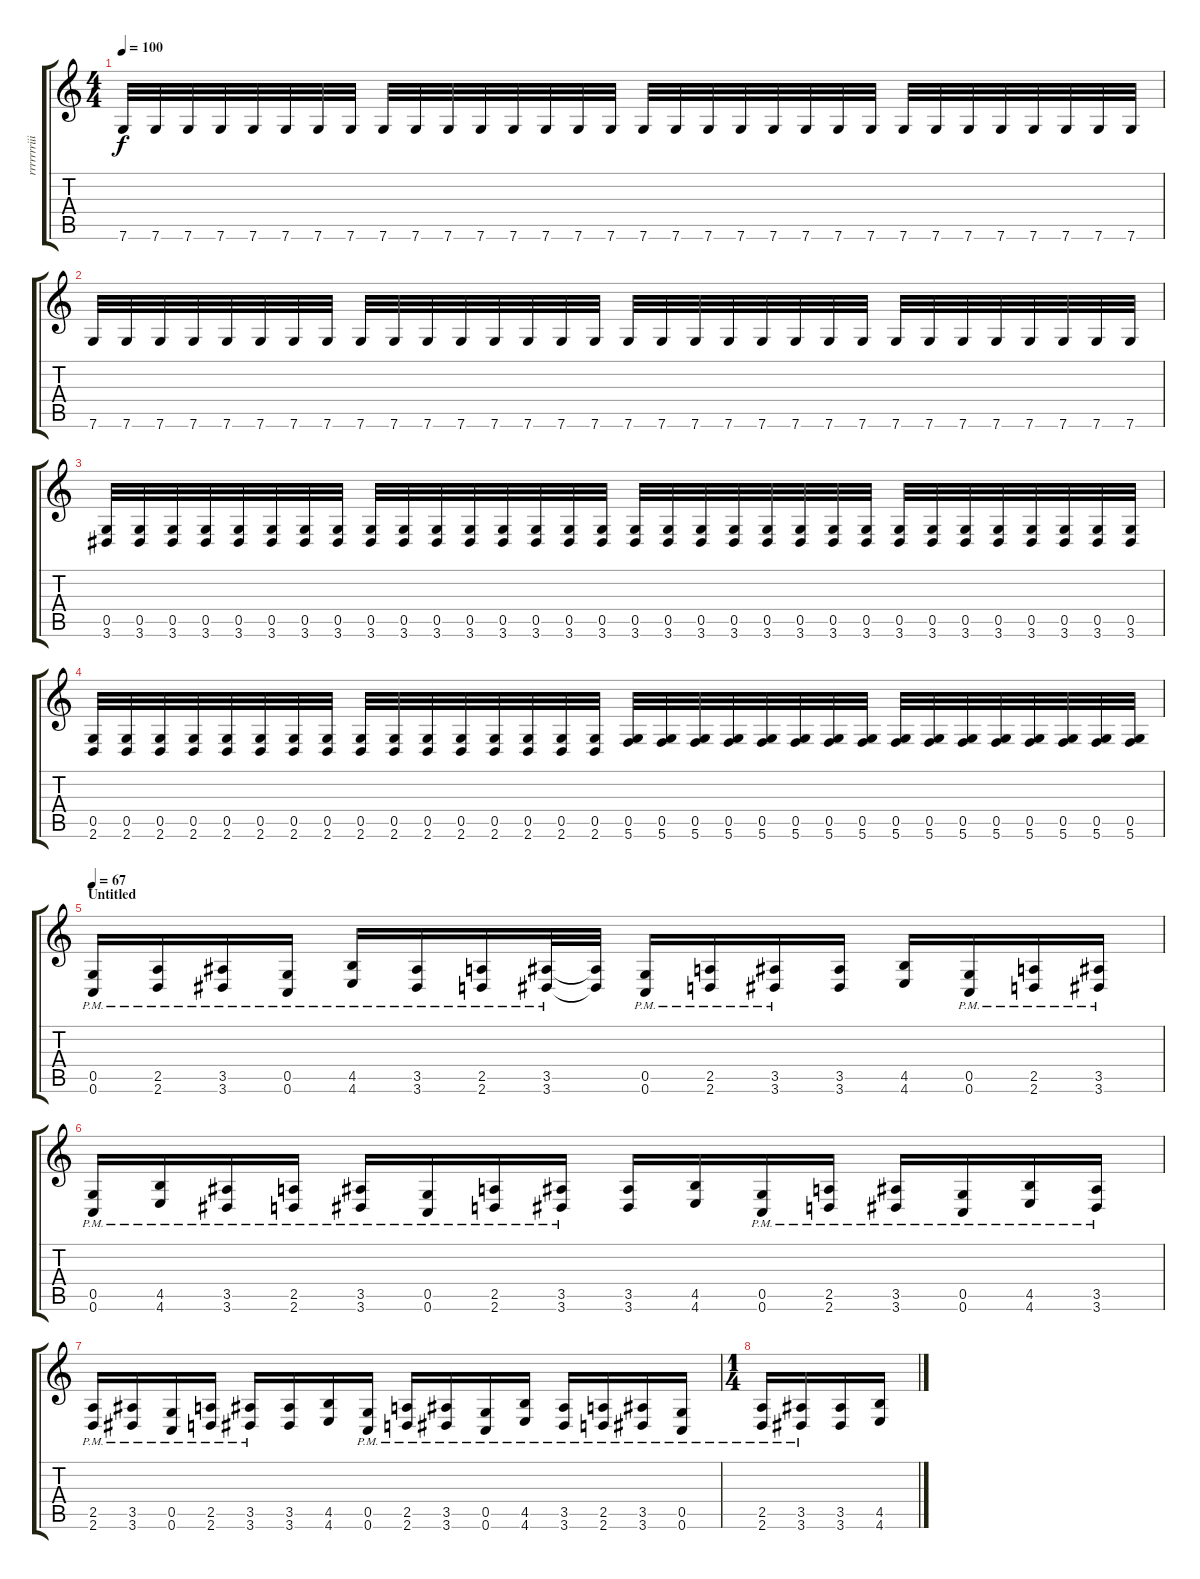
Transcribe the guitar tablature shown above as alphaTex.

\track ("rrrrrrriiiiithhheem" "rrrrrrriii") {instrument distortionguitar}
\staff {score tabs}
\tuning (D4 A3 F3 C3 G2 C2) {hide}
\ts (4 4)
\tempo 100
\clef g2
\ks c
7.6.32{dy f} 7.6.32 7.6.32 7.6.32 7.6.32 7.6.32 7.6.32 7.6.32 7.6.32 7.6.32 7.6.32 7.6.32 7.6.32 7.6.32 7.6.32 7.6.32 7.6.32 7.6.32 7.6.32 7.6.32 7.6.32 7.6.32 7.6.32 7.6.32 7.6.32 7.6.32 7.6.32 7.6.32 7.6.32 7.6.32 7.6.32 7.6.32 |
7.6.32 7.6.32 7.6.32 7.6.32 7.6.32 7.6.32 7.6.32 7.6.32 7.6.32 7.6.32 7.6.32 7.6.32 7.6.32 7.6.32 7.6.32 7.6.32 7.6.32 7.6.32 7.6.32 7.6.32 7.6.32 7.6.32 7.6.32 7.6.32 7.6.32 7.6.32 7.6.32 7.6.32 7.6.32 7.6.32 7.6.32 7.6.32 |
(0.5 3.6).32 (0.5 3.6).32 (0.5 3.6).32 (0.5 3.6).32 (0.5 3.6).32 (0.5 3.6).32 (0.5 3.6).32 (0.5 3.6).32 (0.5 3.6).32 (0.5 3.6).32 (0.5 3.6).32 (0.5 3.6).32 (0.5 3.6).32 (0.5 3.6).32 (0.5 3.6).32 (0.5 3.6).32 (0.5 3.6).32 (0.5 3.6).32 (0.5 3.6).32 (0.5 3.6).32 (0.5 3.6).32 (0.5 3.6).32 (0.5 3.6).32 (0.5 3.6).32 (0.5 3.6).32 (0.5 3.6).32 (0.5 3.6).32 (0.5 3.6).32 (0.5 3.6).32 (0.5 3.6).32 (0.5 3.6).32 (0.5 3.6).32 |
(0.5 2.6).32 (0.5 2.6).32 (0.5 2.6).32 (0.5 2.6).32 (0.5 2.6).32 (0.5 2.6).32 (0.5 2.6).32 (0.5 2.6).32 (0.5 2.6).32 (0.5 2.6).32 (0.5 2.6).32 (0.5 2.6).32 (0.5 2.6).32 (0.5 2.6).32 (0.5 2.6).32 (0.5 2.6).32 (0.5 5.6).32 (0.5 5.6).32 (0.5 5.6).32 (0.5 5.6).32 (0.5 5.6).32 (0.5 5.6).32 (0.5 5.6).32 (0.5 5.6).32 (0.5 5.6).32 (0.5 5.6).32 (0.5 5.6).32 (0.5 5.6).32 (0.5 5.6).32 (0.5 5.6).32 (0.5 5.6).32 (0.5 5.6).32 |
\section ("" "Untitled")
\tempo 67
(0.5{pm} 0.6{pm}).16 (2.5{pm} 2.6{pm}).16 (3.5{pm} 3.6{pm}).16 (0.5{pm} 0.6{pm}).16 (4.5{pm} 4.6{pm}).16 (3.5{pm} 3.6{pm}).16 (2.5{pm} 2.6{pm}).16 (3.5{pm} 3.6{pm}).32 (3.5{t} 3.6{t}).32 (0.5{pm} 0.6{pm}).16 (2.5{pm} 2.6{pm}).16 (3.5{pm} 3.6{pm}).16 (3.5 3.6).16 (4.5 4.6).16 (0.5{pm} 0.6{pm}).16 (2.5{pm} 2.6{pm}).16 (3.5{pm} 3.6{pm}).16 |
(0.5{pm} 0.6{pm}).16 (4.5{pm} 4.6{pm}).16 (3.5{pm} 3.6{pm}).16 (2.5{pm} 2.6{pm}).16 (3.5{pm} 3.6{pm}).16 (0.5{pm} 0.6{pm}).16 (2.5{pm} 2.6{pm}).16 (3.5{pm} 3.6{pm}).16 (3.5 3.6).16 (4.5 4.6).16 (0.5{pm} 0.6{pm}).16 (2.5{pm} 2.6{pm}).16 (3.5{pm} 3.6{pm}).16 (0.5{pm} 0.6{pm}).16 (4.5{pm} 4.6{pm}).16 (3.5{pm} 3.6{pm}).16 |
(2.5{pm} 2.6{pm}).16 (3.5{pm} 3.6{pm}).16 (0.5{pm} 0.6{pm}).16 (2.5{pm} 2.6{pm}).16 (3.5{pm} 3.6{pm}).16 (3.5 3.6).16 (4.5 4.6).16 (0.5{pm} 0.6{pm}).16 (2.5{pm} 2.6{pm}).16 (3.5{pm} 3.6{pm}).16 (0.5{pm} 0.6{pm}).16 (4.5{pm} 4.6{pm}).16 (3.5{pm} 3.6{pm}).16 (2.5{pm} 2.6{pm}).16 (3.5{pm} 3.6{pm}).16 (0.5{pm} 0.6{pm}).16 |
\ts (1 4)
(2.5{pm} 2.6{pm}).16 (3.5{pm} 3.6{pm}).16 (3.5 3.6).16 (4.5 4.6).16
